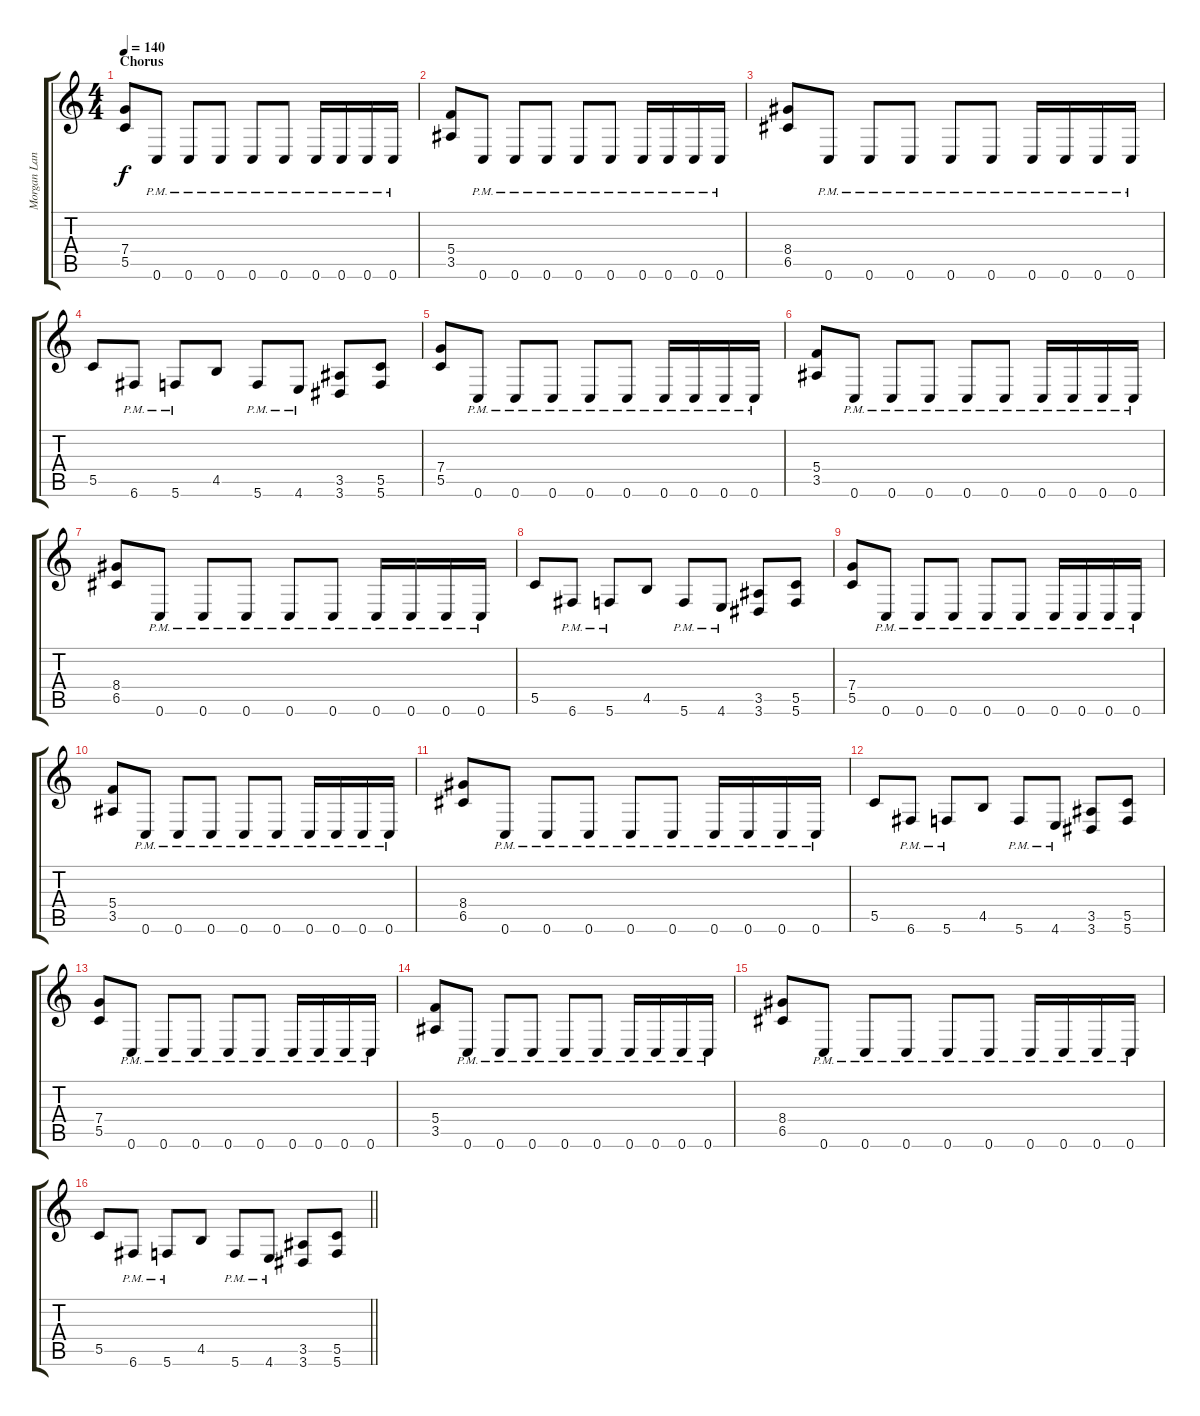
\track ("Morgan Lander" "Morgan Lan") {instrument distortionguitar}
\staff {score tabs}
\tuning (D4 A3 F3 C3 G2 C2) {hide}
\ts (4 4)
\section ("" "Chorus")
\tempo 140
\clef g2
\ks c
(7.4 5.5).8{dy f} 0.6{pm}.8 0.6{pm}.8 0.6{pm}.8 0.6{pm}.8 0.6{pm}.8 0.6{pm}.16 0.6{pm}.16 0.6{pm}.16 0.6{pm}.16 |
(5.4 3.5).8 0.6{pm}.8 0.6{pm}.8 0.6{pm}.8 0.6{pm}.8 0.6{pm}.8 0.6{pm}.16 0.6{pm}.16 0.6{pm}.16 0.6{pm}.16 |
(8.4 6.5).8 0.6{pm}.8 0.6{pm}.8 0.6{pm}.8 0.6{pm}.8 0.6{pm}.8 0.6{pm}.16 0.6{pm}.16 0.6{pm}.16 0.6{pm}.16 |
5.5.8 6.6{pm}.8 5.6{pm}.8 4.5.8 5.6{pm}.8 4.6{pm}.8 (3.5 3.6).8 (5.5 5.6).8 |
(7.4 5.5).8 0.6{pm}.8 0.6{pm}.8 0.6{pm}.8 0.6{pm}.8 0.6{pm}.8 0.6{pm}.16 0.6{pm}.16 0.6{pm}.16 0.6{pm}.16 |
(5.4 3.5).8 0.6{pm}.8 0.6{pm}.8 0.6{pm}.8 0.6{pm}.8 0.6{pm}.8 0.6{pm}.16 0.6{pm}.16 0.6{pm}.16 0.6{pm}.16 |
(8.4 6.5).8 0.6{pm}.8 0.6{pm}.8 0.6{pm}.8 0.6{pm}.8 0.6{pm}.8 0.6{pm}.16 0.6{pm}.16 0.6{pm}.16 0.6{pm}.16 |
5.5.8 6.6{pm}.8 5.6{pm}.8 4.5.8 5.6{pm}.8 4.6{pm}.8 (3.5 3.6).8 (5.5 5.6).8 |
(7.4 5.5).8 0.6{pm}.8 0.6{pm}.8 0.6{pm}.8 0.6{pm}.8 0.6{pm}.8 0.6{pm}.16 0.6{pm}.16 0.6{pm}.16 0.6{pm}.16 |
(5.4 3.5).8 0.6{pm}.8 0.6{pm}.8 0.6{pm}.8 0.6{pm}.8 0.6{pm}.8 0.6{pm}.16 0.6{pm}.16 0.6{pm}.16 0.6{pm}.16 |
(8.4 6.5).8 0.6{pm}.8 0.6{pm}.8 0.6{pm}.8 0.6{pm}.8 0.6{pm}.8 0.6{pm}.16 0.6{pm}.16 0.6{pm}.16 0.6{pm}.16 |
5.5.8 6.6{pm}.8 5.6{pm}.8 4.5.8 5.6{pm}.8 4.6{pm}.8 (3.5 3.6).8 (5.5 5.6).8 |
(7.4 5.5).8 0.6{pm}.8 0.6{pm}.8 0.6{pm}.8 0.6{pm}.8 0.6{pm}.8 0.6{pm}.16 0.6{pm}.16 0.6{pm}.16 0.6{pm}.16 |
(5.4 3.5).8 0.6{pm}.8 0.6{pm}.8 0.6{pm}.8 0.6{pm}.8 0.6{pm}.8 0.6{pm}.16 0.6{pm}.16 0.6{pm}.16 0.6{pm}.16 |
(8.4 6.5).8 0.6{pm}.8 0.6{pm}.8 0.6{pm}.8 0.6{pm}.8 0.6{pm}.8 0.6{pm}.16 0.6{pm}.16 0.6{pm}.16 0.6{pm}.16 |
\barLineRight lightlight
5.5.8 6.6{pm}.8 5.6{pm}.8 4.5.8 5.6{pm}.8 4.6{pm}.8 (3.5 3.6).8 (5.5 5.6).8
